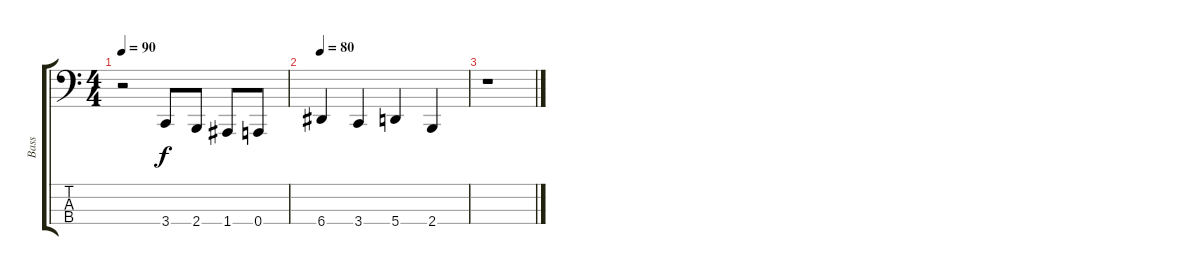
\track ("Bass" "Bass") {instrument electricbasspick}
\staff {score tabs}
\tuning (D2 A1 E1 A0) {hide}
\ts (4 4)
\tempo 90
\clef f4
\ks c
r.2{dy f} 3.4.8 2.4.8 1.4.8 0.4.8 |
\tempo 80
6.4.4 3.4.4 5.4.4 2.4.4 |
r.1
